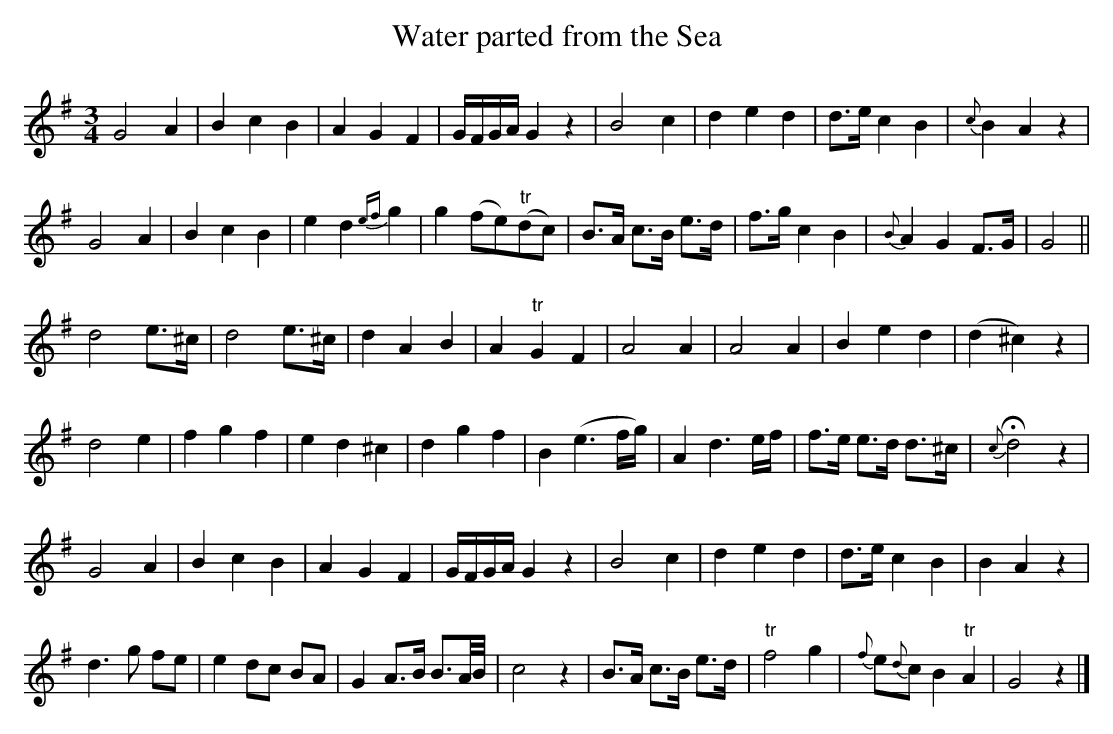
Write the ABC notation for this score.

X:1
T:Water parted from the Sea
M:3/4
K:G
G4A2| B2c2B2 | A2G2F2 | G/F/G/A/G2z2 |\
B4c2 | d2e2d2 | d>ec2B2 | {c}B2A2z2 |
G4A2 | B2c2B2 | e2d2{ef}g2 | g2(fe)("tr"dc) | \
B>A c>B e>d | f>gc2B2 | {B}A2 G2F>G| G4||
d4e>^c| d4e>^c| d2A2B2| A2"tr"G2F2| \
A4A2| A4A2| B2e2d2| (d2^c2) z2|
d4e2| f2g2f2| e2d2^c2| d2g2f2| \
B2(e3f/g/)| A2d3e/f/| f>e e>d d>^c| {c}Hd4z2|
G4A2| B2c2B2| A2G2F2| G/F/G/A/G2z2|\
B4c2| d2e2d2| d>ec2B2| B2A2z2|
d3g fe| e2dc BA| G2A>B B3/A//B//| c4z2|\
B>A c>B e>d| "tr"f4g2| {f}e{d}cB2"tr"A2| G4z2|]
